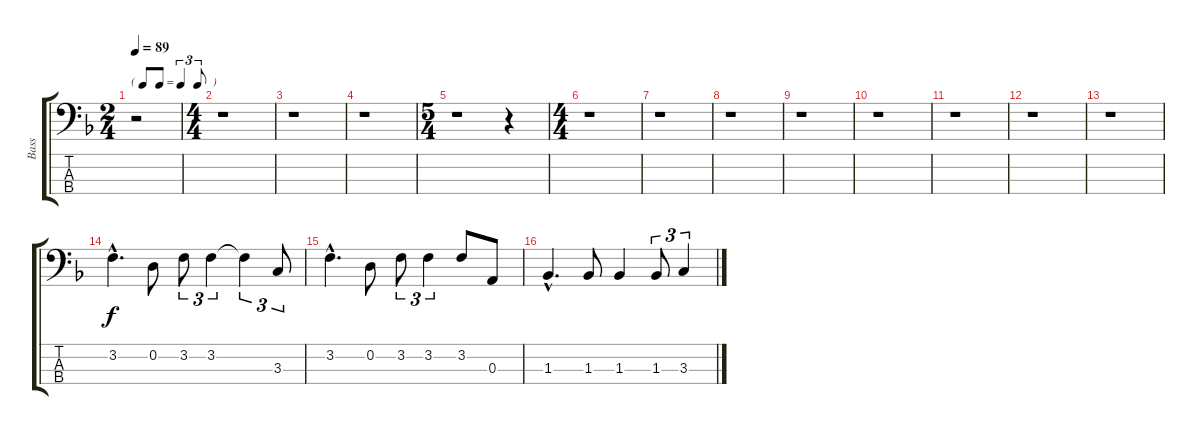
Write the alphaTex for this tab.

\track ("Bass" "Bass") {instrument electricbassfinger}
\staff {score tabs}
\tuning (G2 D2 A1 E1) {hide}
\ts (2 4)
\tf triplet8th
\tempo 89
\clef f4
\ks f
r.2{dy f instrument electricbassfinger} |
\ts (4 4)
r.1 |
r.1 |
r.1 |
\ts (5 4)
r.1 r.4 |
\ts (4 4)
r.1 |
r.1 |
r.1 |
r.1 |
r.1 |
r.1 |
r.1 |
r.1 |
3.2{hac}.4{d} 0.2.8 3.2.8{tu (3 2)} 3.2.4{tu (3 2)} 3.2{t}.4{tu (3 2)} 3.3.8{tu (3 2)} |
3.2{hac}.4{d} 0.2.8 3.2.8{tu (3 2)} 3.2.4{tu (3 2)} 3.2.8 0.3.8 |
1.3{hac}.4{d} 1.3.8 1.3.4 1.3.8{tu (3 2)} 3.3.4{tu (3 2)}
